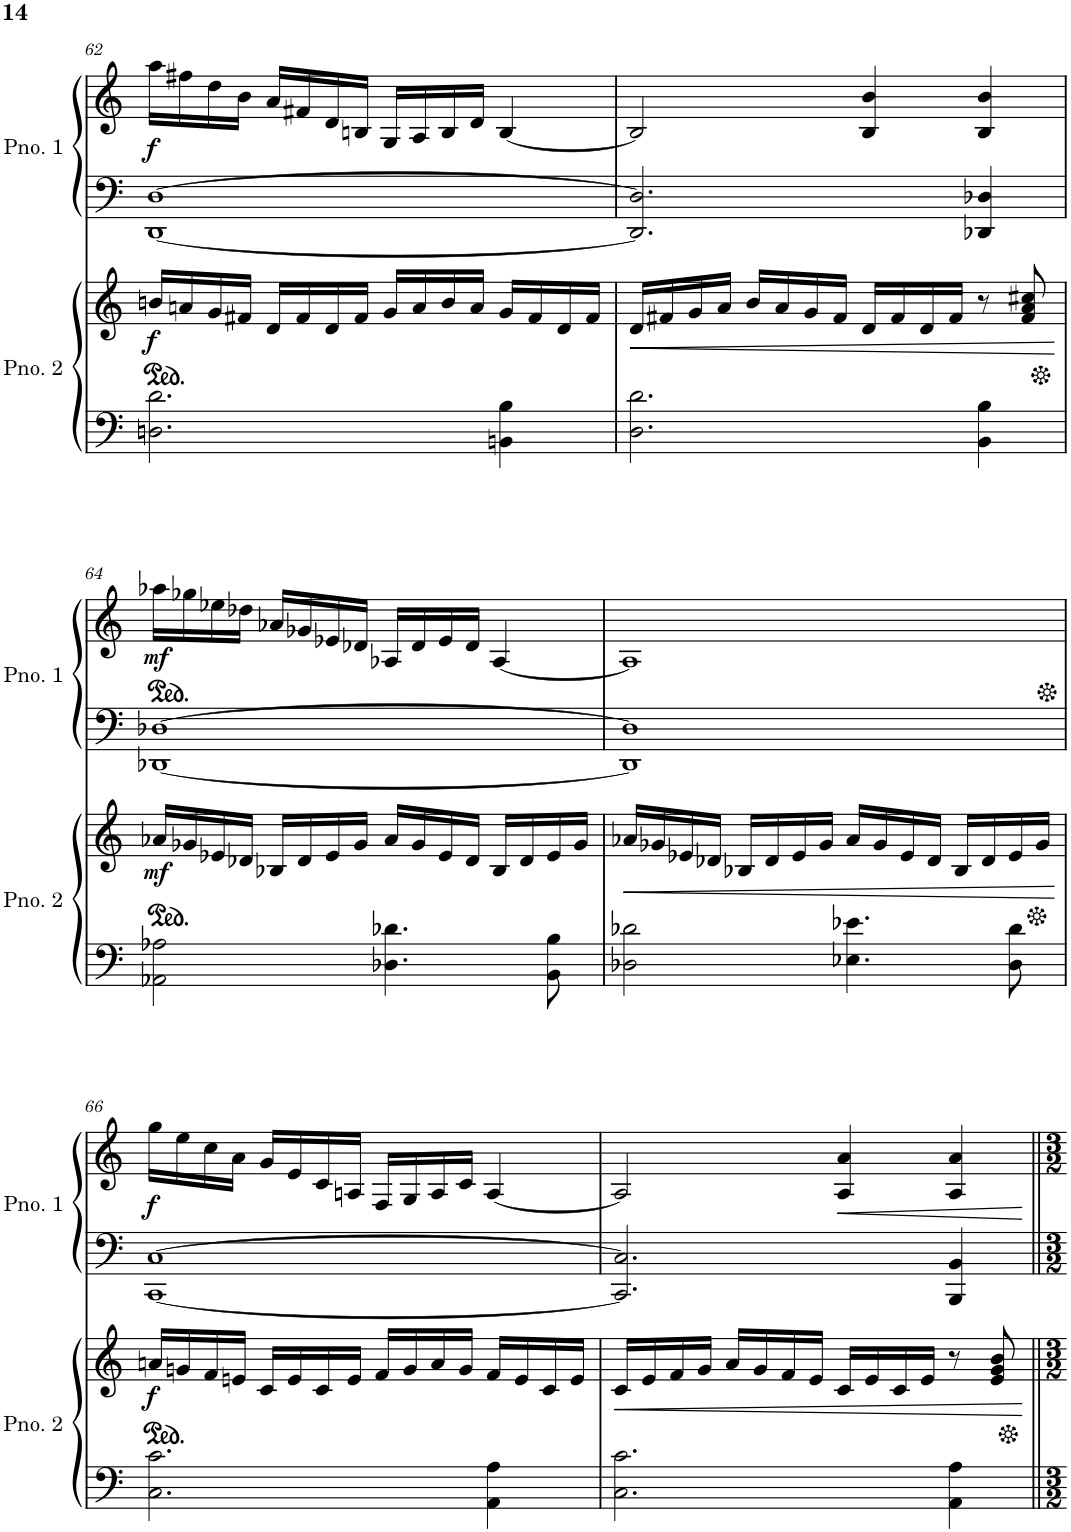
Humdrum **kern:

**kern	**kern	**dynam	**kern	**kern	**dynam
*part2	*part2	*part2	*part1	*part1	*part1
*staff4	*staff3	*staff3/4	*staff2	*staff1	*staff1/2
*I"Piano 2	*	*	*I"Piano 1	*	*
*I'Pno. 2	*	*	*I'Pno. 1	*	*
!!LO:PB:g=z
*clefF4	*clefG2	*	*clefF4	*clefG2	*
*k[]	*k[]	*	*k[]	*k[]	*
*M2/2	*M2/2	*	*M2/2	*M2/2	*
*	*ped	*	*	*	*
=62	=62	=62	=62	=62	=62
!	!	!LO:DY:b	!	!	!LO:DY:b
2.Dn\ 2.d\	16bn/LL	f	[1DD [1D	16aa\LL	f
.	16an/	.	.	16ff#X\	.
.	16g/	.	.	16dd\	.
.	16f#X/JJ	.	.	16b\JJ	.
.	16d/LL	.	.	16a/LL	.
.	16f#/	.	.	16f#X/	.
.	16d/	.	.	16d/	.
.	16f#/JJ	.	.	16Bn/JJ	.
.	16g/LL	.	.	16G/LL	.
.	16a/	.	.	16A/	.
.	16b/	.	.	16B/	.
.	16a/JJ	.	.	16d/JJ	.
4BBn\ 4B\	16g/LL	.	.	[4B/	.
.	16f#/	.	.	.	.
.	16d/	.	.	.	.
.	16f#/JJ	.	.	.	.
=63	=63	=63	=63	=63	=63
!	!	!LO:HP:b	!	!	!
2.D\ 2.d\	16d/LL	<	2.DD/] 2.D/]	2B/]	.
.	16f#X/	.	.	.	.
.	16g/	.	.	.	.
.	16a/JJ	.	.	.	.
.	16b/LL	.	.	.	.
.	16a/	.	.	.	.
.	16g/	.	.	.	.
.	16f#/JJ	.	.	.	.
.	16d/LL	.	.	4B/ 4b/	.
.	16f#/	.	.	.	.
.	16d/	.	.	.	.
.	16f#/JJ	.	.	.	.
4BB\ 4B\	8r	.	4DD-X/ 4D-X/	4B/ 4b/	.
.	8f#/ 8a/ 8cc#X/	.	.	.	.
.	.	[	.	.	.
!!LO:LB:g=z
=64	=64	=64	=64	=64	=64
*	*Xped	*	*	*	*
*	*ped	*	*	*	*
*	*	*	*	*ped	*
!	!	!LO:DY:b	!	!	!LO:DY:b
2AA-X\ 2A-X\	16a-X/LL	mf	[1DD-X [1D-X	16aa-X\LL	mf
.	16g-X/	.	.	16gg-X\	.
.	16e-X/	.	.	16ee-X\	.
.	16d-X/JJ	.	.	16dd-X\JJ	.
.	16B-X/LL	.	.	16a-X/LL	.
.	16d-/	.	.	16g-X/	.
.	16e-/	.	.	16e-X/	.
.	16g-/JJ	.	.	16d-X/JJ	.
4.D-X\ 4.d-X\	16a-/LL	.	.	16A-X/LL	.
.	16g-/	.	.	16d-/	.
.	16e-/	.	.	16e-/	.
.	16d-/JJ	.	.	16d-/JJ	.
.	16B-/LL	.	.	[4A-/	.
.	16d-/	.	.	.	.
8BB\ 8B\	16e-/	.	.	.	.
.	16g-/JJ	.	.	.	.
=65	=65	=65	=65	=65	=65
!	!	!LO:HP:b	!	!	!
2D-X\ 2d-X\	16a-X/LL	<	1DD-] 1D-]	1A-]	.
.	16g-X/	.	.	.	.
.	16e-X/	.	.	.	.
.	16d-X/JJ	.	.	.	.
.	16B-X/LL	.	.	.	.
.	16d-/	.	.	.	.
.	16e-/	.	.	.	.
.	16g-/JJ	.	.	.	.
4.E-X\ 4.e-X\	16a-/LL	.	.	.	.
.	16g-/	.	.	.	.
.	16e-/	.	.	.	.
.	16d-/JJ	.	.	.	.
.	16B-/LL	.	.	.	.
.	16d-/	.	.	.	.
8D-\ 8d-\	16e-/	.	.	.	.
.	16g-/JJ	.	.	.	.
.	.	[	.	.	.
!!LO:LB:g=z
=66	=66	=66	=66	=66	=66
*	*Xped	*	*	*	*
*	*ped	*	*	*	*
*	*	*	*	*Xped	*
!	!	!LO:DY:b	!	!	!LO:DY:b
2.C\ 2.c\	16an/LL	f	[1CC [1C	16gg\LL	f
.	16gn/	.	.	16ee\	.
.	16f/	.	.	16cc\	.
.	16en/JJ	.	.	16a\JJ	.
.	16c/LL	.	.	16g/LL	.
.	16e/	.	.	16e/	.
.	16c/	.	.	16c/	.
.	16e/JJ	.	.	16An/JJ	.
.	16f/LL	.	.	16F/LL	.
.	16g/	.	.	16G/	.
.	16a/	.	.	16A/	.
.	16g/JJ	.	.	16c/JJ	.
4AA\ 4A\	16f/LL	.	.	[4A/	.
.	16e/	.	.	.	.
.	16c/	.	.	.	.
.	16e/JJ	.	.	.	.
=67	=67	=67	=67	=67	=67
!	!	!LO:HP:b	!	!	!
2.C\ 2.c\	16c/LL	<	2.CC/] 2.C/]	2A/]	.
.	16e/	.	.	.	.
.	16f/	.	.	.	.
.	16g/JJ	.	.	.	.
.	16a/LL	.	.	.	.
.	16g/	.	.	.	.
.	16f/	.	.	.	.
.	16e/JJ	.	.	.	.
!	!	!	!	!	!LO:HP:b
.	16c/LL	.	.	4A/ 4a/	<
.	16e/	.	.	.	.
.	16c/	.	.	.	.
.	16e/JJ	.	.	.	.
4AA\ 4A\	8r	.	4BBB/ 4BB/	4A/ 4a/	.
.	8e/ 8g/ 8b/	.	.	.	.
.	.	[	.	.	[
*	*Xped	*	*	*	*
=||	=||	=||	=||	=||	=||
*-	*-	*-	*-	*-	*-
